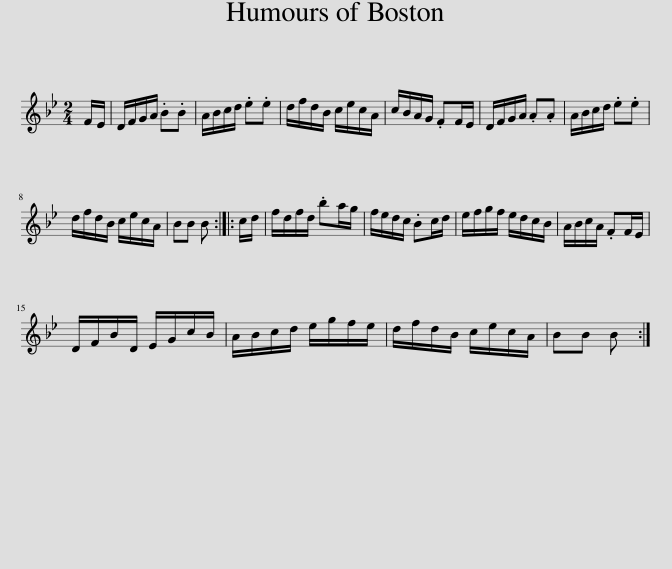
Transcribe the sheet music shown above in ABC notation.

X:1
L:1/8
M:2/4
I:linebreak $
K:Bb
V:1 treble
V:1
 F/E/ | D/F/G/A/ .B.B | A/B/c/d/ .e.e | d/f/d/B/ c/e/c/A/ | c/B/A/G/ .FF/E/ | %5
 D/F/G/A/ .A.A | A/B/c/d/ .e.e |$ d/f/d/B/ c/e/c/A/ | BB B :: c/d/ | %10
 f/d/f/d/ .ba/g/ | f/e/d/c/ .Bc/d/ | e/f/g/f/ e/d/c/B/ | A/B/c/A/ .FF/E/ |$ D/F/B/D/ E/G/c/B/ | %15
 A/B/c/d/ e/g/f/e/ | d/f/d/B/ c/e/c/A/ | BB B :| %18
